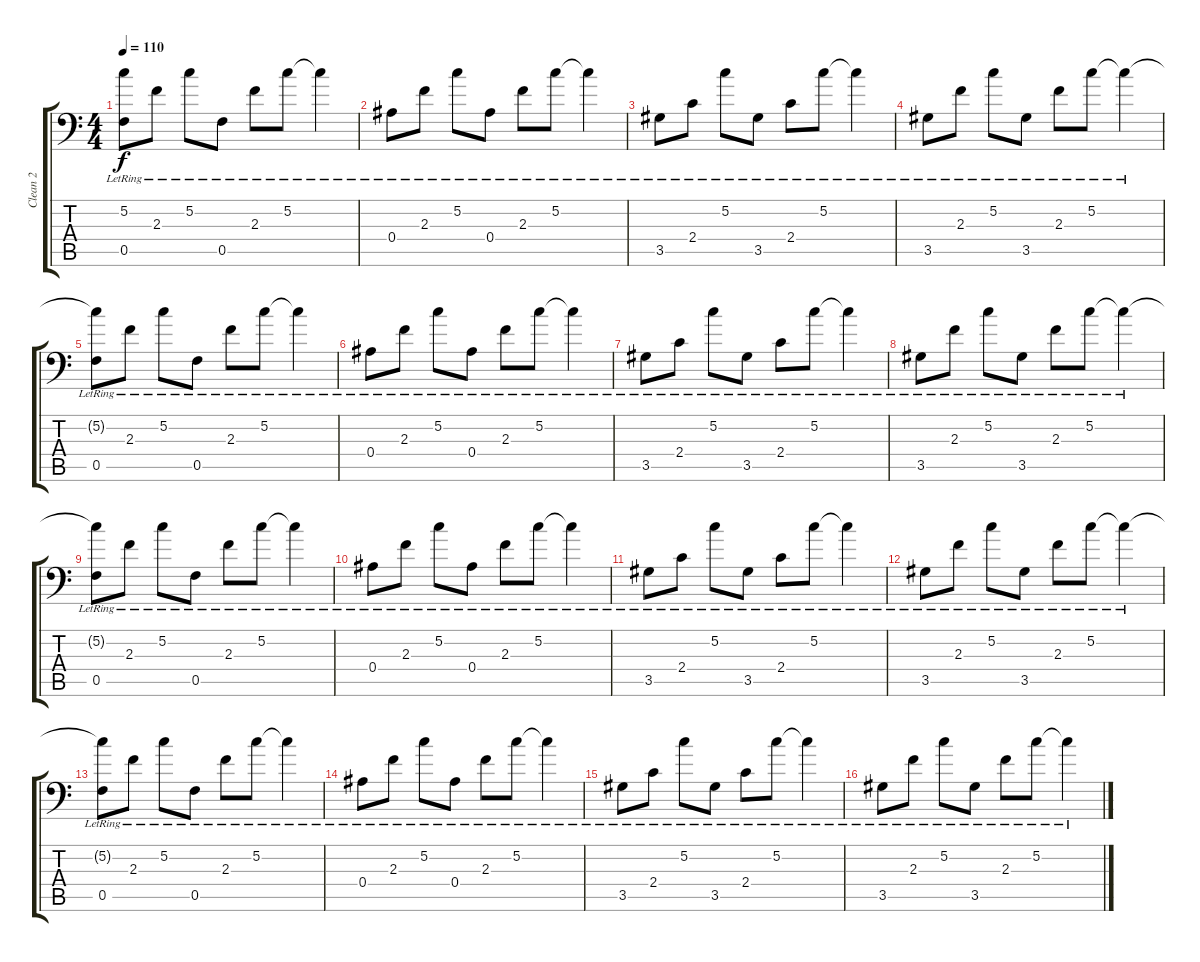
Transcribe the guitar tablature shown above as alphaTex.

\track ("Clean 2" "Clean 2") {instrument electricguitarclean}
\staff {score tabs}
\tuning (C4 G3 Eb3 Bb2 F2 Bb1) {hide}
\ts (4 4)
\tempo 110
\clef f4
\ks c
(5.2{lr t} 0.5{lr}).8{dy f} 2.3{lr}.8 5.2{lr}.8 0.5{lr}.8 2.3{lr}.8 5.2{lr}.8 5.2{lr t}.4 |
0.4{lr}.8 2.3{lr}.8 5.2{lr}.8 0.4{lr}.8 2.3{lr}.8 5.2{lr}.8 5.2{lr t}.4 |
3.5{lr}.8 2.4{lr}.8 5.2{lr}.8 3.5{lr}.8 2.4{lr}.8 5.2{lr}.8 5.2{lr t}.4 |
3.5{lr}.8 2.3{lr}.8 5.2{lr}.8 3.5{lr}.8 2.3{lr}.8 5.2{lr}.8 5.2{lr t}.4 |
(5.2{lr t} 0.5{lr}).8 2.3{lr}.8 5.2{lr}.8 0.5{lr}.8 2.3{lr}.8 5.2{lr}.8 5.2{lr t}.4 |
0.4{lr}.8 2.3{lr}.8 5.2{lr}.8 0.4{lr}.8 2.3{lr}.8 5.2{lr}.8 5.2{lr t}.4 |
3.5{lr}.8 2.4{lr}.8 5.2{lr}.8 3.5{lr}.8 2.4{lr}.8 5.2{lr}.8 5.2{lr t}.4 |
3.5{lr}.8 2.3{lr}.8 5.2{lr}.8 3.5{lr}.8 2.3{lr}.8 5.2{lr}.8 5.2{lr t}.4 |
(5.2{lr t} 0.5{lr}).8 2.3{lr}.8 5.2{lr}.8 0.5{lr}.8 2.3{lr}.8 5.2{lr}.8 5.2{lr t}.4 |
0.4{lr}.8 2.3{lr}.8 5.2{lr}.8 0.4{lr}.8 2.3{lr}.8 5.2{lr}.8 5.2{lr t}.4 |
3.5{lr}.8 2.4{lr}.8 5.2{lr}.8 3.5{lr}.8 2.4{lr}.8 5.2{lr}.8 5.2{lr t}.4 |
3.5{lr}.8 2.3{lr}.8 5.2{lr}.8 3.5{lr}.8 2.3{lr}.8 5.2{lr}.8 5.2{lr t}.4 |
(5.2{lr t} 0.5{lr}).8 2.3{lr}.8 5.2{lr}.8 0.5{lr}.8 2.3{lr}.8 5.2{lr}.8 5.2{lr t}.4 |
0.4{lr}.8 2.3{lr}.8 5.2{lr}.8 0.4{lr}.8 2.3{lr}.8 5.2{lr}.8 5.2{lr t}.4 |
3.5{lr}.8 2.4{lr}.8 5.2{lr}.8 3.5{lr}.8 2.4{lr}.8 5.2{lr}.8 5.2{lr t}.4 |
3.5{lr}.8 2.3{lr}.8 5.2{lr}.8 3.5{lr}.8 2.3{lr}.8 5.2{lr}.8 5.2{lr t}.4
